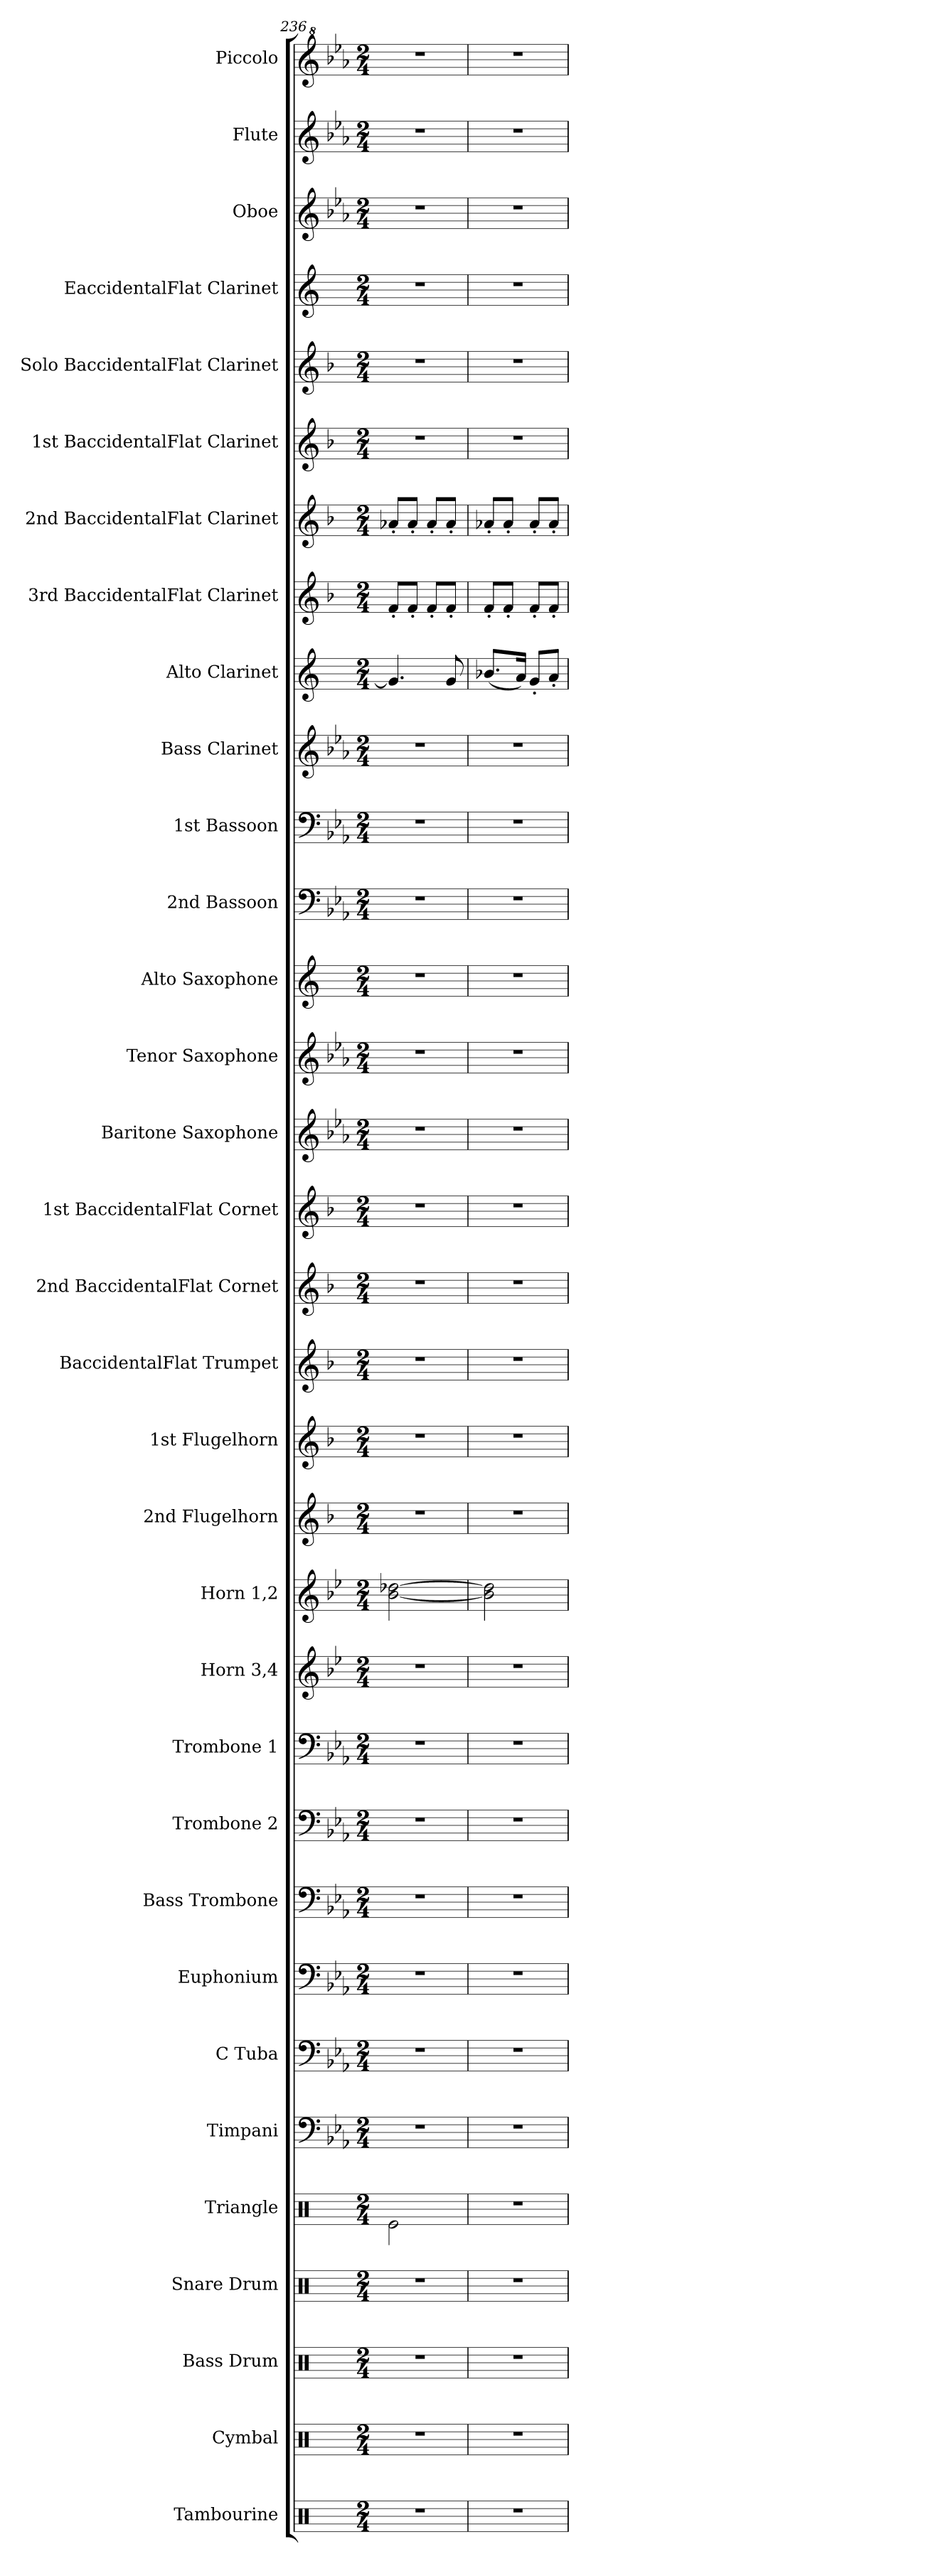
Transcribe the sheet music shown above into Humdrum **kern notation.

**kern	**kern	**kern	**kern	**kern	**kern	**kern	**kern	**kern	**kern	**kern	**kern	**kern	**kern	**kern	**kern	**kern	**kern	**kern	**kern	**kern	**kern	**kern	**kern	**kern	**kern	**kern	**kern	**kern	**kern	**kern	**kern	**kern
*part33	*part32	*part31	*part30	*part29	*part28	*part27	*part26	*part25	*part24	*part23	*part22	*part21	*part20	*part19	*part18	*part17	*part16	*part15	*part14	*part13	*part12	*part11	*part10	*part9	*part8	*part7	*part6	*part5	*part4	*part3	*part2	*part1
*staff33	*staff32	*staff31	*staff30	*staff29	*staff28	*staff27	*staff26	*staff25	*staff24	*staff23	*staff22	*staff21	*staff20	*staff19	*staff18	*staff17	*staff16	*staff15	*staff14	*staff13	*staff12	*staff11	*staff10	*staff9	*staff8	*staff7	*staff6	*staff5	*staff4	*staff3	*staff2	*staff1
*I"Tambourine	*I"Cymbal	*I"Bass Drum	*I"Snare Drum	*I"Triangle	*I"Timpani	*I"C Tuba	*I"Euphonium	*I"Bass Trombone	*I"Trombone 2	*I"Trombone 1	*I"Horn 3,4	*I"Horn 1,2	*I"2nd Flugelhorn	*I"1st Flugelhorn	*I"BaccidentalFlat Trumpet	*I"2nd BaccidentalFlat Cornet	*I"1st BaccidentalFlat Cornet	*I"Baritone Saxophone	*I"Tenor Saxophone	*I"Alto Saxophone	*I"2nd Bassoon	*I"1st Bassoon	*I"Bass Clarinet	*I"Alto Clarinet	*I"3rd BaccidentalFlat Clarinet	*I"2nd BaccidentalFlat Clarinet	*I"1st BaccidentalFlat Clarinet	*I"Solo BaccidentalFlat Clarinet	*I"EaccidentalFlat Clarinet	*I"Oboe	*I"Flute	*I"Piccolo
*I'Tamb.	*I'Cym.	*I'B. Dr.	*I'Sn. Dr.	*I'Trgl.	*I'Timp.	*I'C Tu.	*I'Eu.	*I'B. Trb.	*I'Trb. 2	*I'Trb. 1	*I'Hn. 3,4	*I'Hn. 1,2	*I'2nd Flghn.	*I'1st Flghn.	*I'BaccidentalFlat Tpt.	*I'2nd BaccidentalFlat Cnt.	*I'1st BaccidentalFlat Cnt.	*I'Bar. Sax.	*I'T. Sax.	*I'A. Sax.	*I'2nd Bsn.	*I'1st Bsn.	*I'B. Cl.	*I'A. Cl.	*I'3rd BaccidentalFlat Cl.	*I'2nd BaccidentalFlat Cl.	*I'1st BaccidentalFlat Cl.	*I'Solo BaccidentalFlat Cl.	*I'EaccidentalFlat Cl.	*I'Ob.	*I'Fl.	*I'Picc.
*clefX	*clefX	*clefX	*clefX	*clefX	*clefF4	*clefF4	*clefF4	*clefF4	*clefF4	*clefF4	*clefG2	*clefG2	*clefG2	*clefG2	*clefG2	*clefG2	*clefG2	*clefG2	*clefG2	*clefG2	*clefF4	*clefF4	*clefG2	*clefG2	*clefG2	*clefG2	*clefG2	*clefG2	*clefG2	*clefG2	*clefG2	*clefG^2
*	*	*	*	*	*	*	*	*	*	*	*ITrd4c7	*ITrd4c7	*ITrd1c2	*ITrd1c2	*ITrd1c2	*ITrd1c2	*ITrd1c2	*ITrd12c21	*ITrd8c14	*ITrd5c9	*	*	*ITrd8c14	*ITrd5c9	*ITrd1c2	*ITrd1c2	*ITrd1c2	*ITrd1c2	*ITrd-2c-3	*	*	*ITrd-7c-12
*k[]	*k[]	*k[]	*k[]	*k[]	*k[b-e-a-]	*k[b-e-a-]	*k[b-e-a-]	*k[b-e-a-]	*k[b-e-a-]	*k[b-e-a-]	*k[b-e-a-]	*k[b-e-a-]	*k[b-e-a-]	*k[b-e-a-]	*k[b-e-a-]	*k[b-e-a-]	*k[b-e-a-]	*k[b-e-a-]	*k[b-e-a-]	*k[b-e-a-]	*k[b-e-a-]	*k[b-e-a-]	*k[b-e-a-]	*k[b-e-a-]	*k[b-e-a-]	*k[b-e-a-]	*k[b-e-a-]	*k[b-e-a-]	*k[b-e-a-]	*k[b-e-a-]	*k[b-e-a-]	*k[b-e-a-]
*M2/4	*M2/4	*M2/4	*M2/4	*M2/4	*M2/4	*M2/4	*M2/4	*M2/4	*M2/4	*M2/4	*M2/4	*M2/4	*M2/4	*M2/4	*M2/4	*M2/4	*M2/4	*M2/4	*M2/4	*M2/4	*M2/4	*M2/4	*M2/4	*M2/4	*M2/4	*M2/4	*M2/4	*M2/4	*M2/4	*M2/4	*M2/4	*M2/4
=236	=236	=236	=236	=236	=236	=236	=236	=236	=236	=236	=236	=236	=236	=236	=236	=236	=236	=236	=236	=236	=236	=236	=236	=236	=236	=236	=236	=236	=236	=236	=236	=236
2r	2r	2r	2r	2Re\	2r	2r	2r	2r	2r	2r	2r	[2e-\ [2g-X\	2r	2r	2r	2r	2r	2r	2r	2r	2r	2r	2r	4.B-/]	8e-'/L	8g-X'/L	2r	2r	2r	2r	2r	2r
.	.	.	.	.	.	.	.	.	.	.	.	.	.	.	.	.	.	.	.	.	.	.	.	.	8e-'/J	8g-'/J	.	.	.	.	.	.
.	.	.	.	.	.	.	.	.	.	.	.	.	.	.	.	.	.	.	.	.	.	.	.	.	8e-'/L	8g-'/L	.	.	.	.	.	.
.	.	.	.	.	.	.	.	.	.	.	.	.	.	.	.	.	.	.	.	.	.	.	.	8B-/	8e-'/J	8g-'/J	.	.	.	.	.	.
=237	=237	=237	=237	=237	=237	=237	=237	=237	=237	=237	=237	=237	=237	=237	=237	=237	=237	=237	=237	=237	=237	=237	=237	=237	=237	=237	=237	=237	=237	=237	=237	=237
2r	2r	2r	2r	2r	2r	2r	2r	2r	2r	2r	2r	2e-\] 2g-\]	2r	2r	2r	2r	2r	2r	2r	2r	2r	2r	2r	(8.d-X/L	8e-'/L	8g-X'/L	2r	2r	2r	2r	2r	2r
.	.	.	.	.	.	.	.	.	.	.	.	.	.	.	.	.	.	.	.	.	.	.	.	.	8e-'/J	8g-'/J	.	.	.	.	.	.
.	.	.	.	.	.	.	.	.	.	.	.	.	.	.	.	.	.	.	.	.	.	.	.	16c/Jk)	.	.	.	.	.	.	.	.
.	.	.	.	.	.	.	.	.	.	.	.	.	.	.	.	.	.	.	.	.	.	.	.	8B-'/L	8e-'/L	8g-'/L	.	.	.	.	.	.
.	.	.	.	.	.	.	.	.	.	.	.	.	.	.	.	.	.	.	.	.	.	.	.	8c'/J	8e-'/J	8g-'/J	.	.	.	.	.	.
=	=	=	=	=	=	=	=	=	=	=	=	=	=	=	=	=	=	=	=	=	=	=	=	=	=	=	=	=	=	=	=	=
*-	*-	*-	*-	*-	*-	*-	*-	*-	*-	*-	*-	*-	*-	*-	*-	*-	*-	*-	*-	*-	*-	*-	*-	*-	*-	*-	*-	*-	*-	*-	*-	*-
